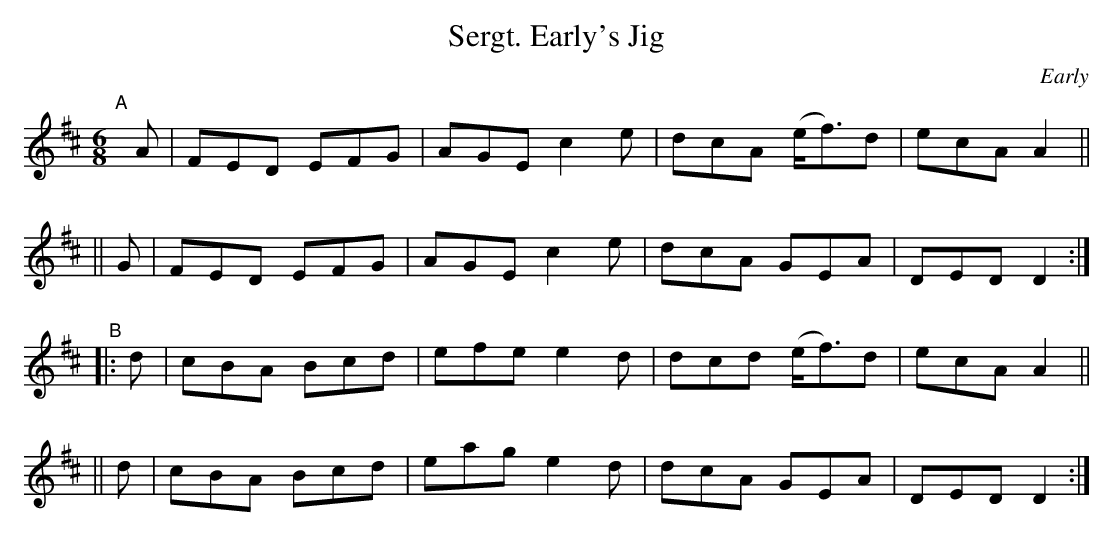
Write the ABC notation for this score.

X:1
T: Sergt. Early's Jig
O: Early
M: 6/8
L: 1/8
K: D
"^A"\
[|]A | FED EFG | AGE c2e | dcA (e<f)d | ecA A2 ||
|| G | FED EFG | AGE c2e | dcA GEA | DED D2 :|
"^B"\
|: d | cBA Bcd | efe e2d | dcd (e<f)d | ecA A2 ||
|| d | cBA Bcd | eag e2d | dcA GEA | DED D2 :|
